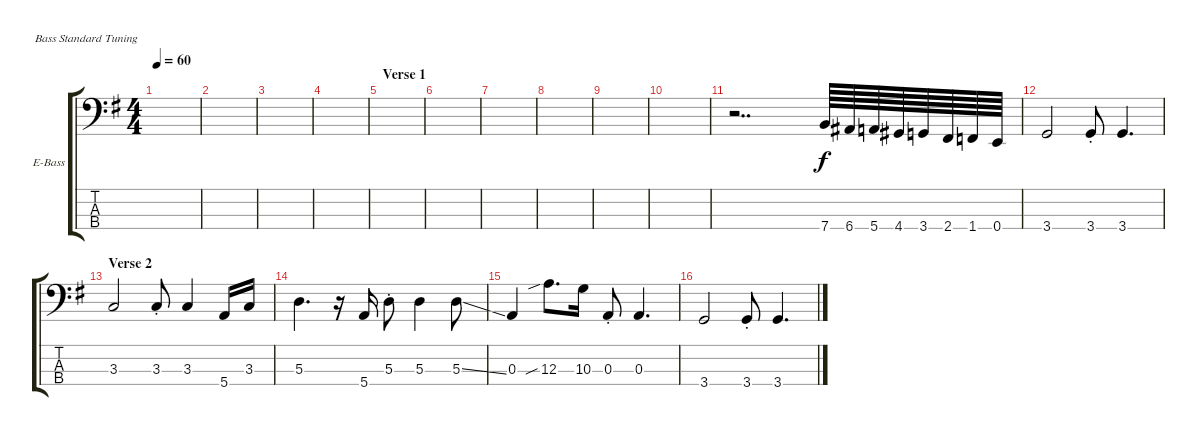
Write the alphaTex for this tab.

\defaultSystemsLayout 4
\bracketExtendMode groupsimilarinstruments
\firstSystemTrackNameOrientation horizontal
\otherSystemsTrackNameOrientation horizontal
\track ("Electric Bass" "E-Bass") {instrument electricbassfinger}
\staff {score tabs}
\tuning (G2 D2 A1 E1)
\ts (4 4)
\tempo 60
\clef f4
\scale
0.333333
\ks g
|
\scale
0.333333 |
\scale
0.333333 |
\scale
0.333333 |
\section ("" "Verse 1")
\scale
0.333333 |
\scale
0.333333 |
\scale
0.333333 |
\scale
0.333333 |
\scale
0.333333 |
\scale
0.333333 |
\scale
0.333333 r.2{dd} 7.4.64 6.4.64 5.4.64 4.4.64 3.4.64 2.4.64 1.4.64 0.4.64 |
3.4.2 3.4{st}.8 3.4.4{d} |
\section ("" "Verse 2")
3.3.2 3.3{st}.8 3.3.4 5.4.16 3.3.16 |
5.3.4{d} r.16 5.4.16 5.3{st}.8 5.3.4 5.3{ss}.8 |
0.3.4 12.3{sib}.8{d} 10.3.16 0.3{st}.8 0.3.4{d} |
3.4.2 3.4{st}.8 3.4.4{d}
